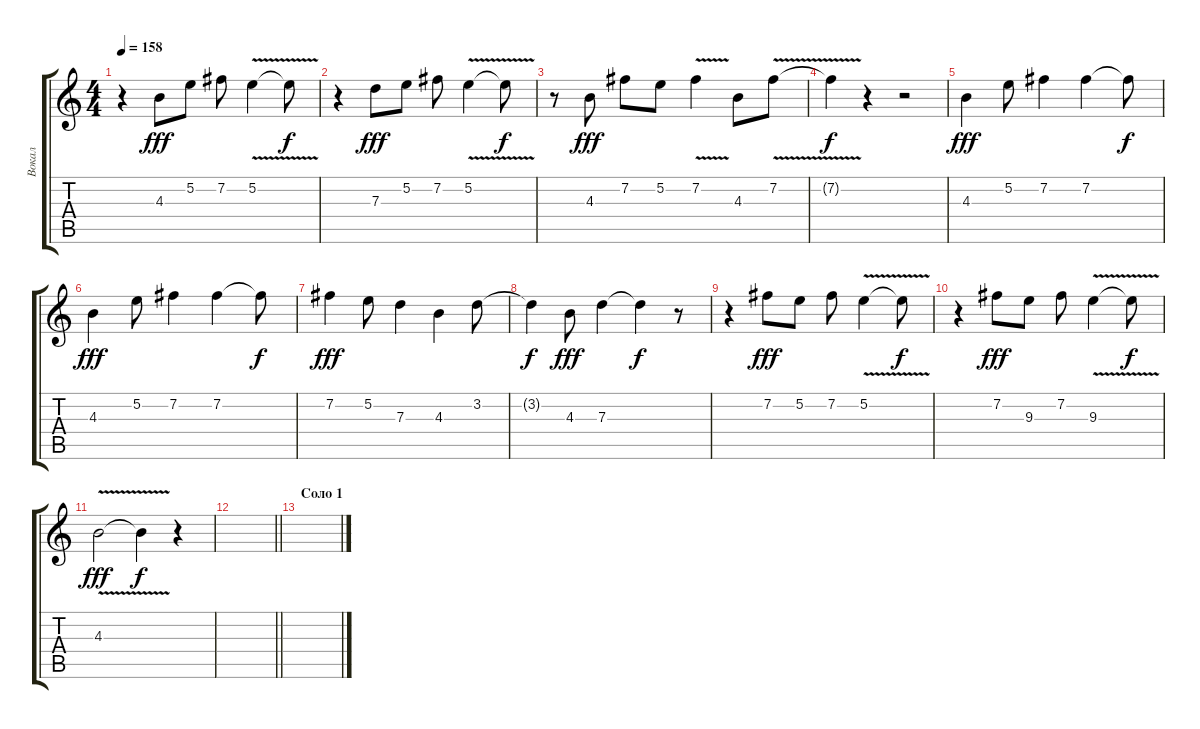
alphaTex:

\track ("Вокал" "Вокал") {instrument overdrivenguitar}
\staff {score tabs}
\tuning (E4 B3 G3 D3 A2 E2) {hide}
\ts (4 4)
\tempo 158
\clef g2
\ks c
r.4{dy f} 4.3.8{dy fff} 5.2.8 7.2.8 5.2{v}.4 5.2{t}.8{dy f} |
r.4 7.3.8{dy fff} 5.2.8 7.2.8 5.2{v}.4 5.2{t}.8{dy f} |
r.8 4.3.8{dy fff} 7.2.8 5.2.8 7.2{v}.4 4.3.8 7.2{v}.8 |
7.2{t}.4{dy f} r.4 r.2 |
4.3.4{dy fff} 5.2.8 7.2.4 7.2.4 7.2{t}.8{dy f} |
4.3.4{dy fff} 5.2.8 7.2.4 7.2.4 7.2{t}.8{dy f} |
7.2.4{dy fff} 5.2.8 7.3.4 4.3.4 3.2.8 |
3.2{t}.4{dy f} 4.3.8{dy fff} 7.3.4 7.3{t}.4{dy f} r.8 |
r.4 7.2.8{dy fff} 5.2.8 7.2.8 5.2{v}.4 5.2{t}.8{dy f} |
r.4 7.2.8{dy fff} 9.3.8 7.2.8 9.3{v}.4 9.3{t}.8{dy f} |
4.3{v}.2{dy fff} 4.3{t}.4{dy f} r.4 |
\barLineRight lightlight
|
\section ("" "Соло 1")
